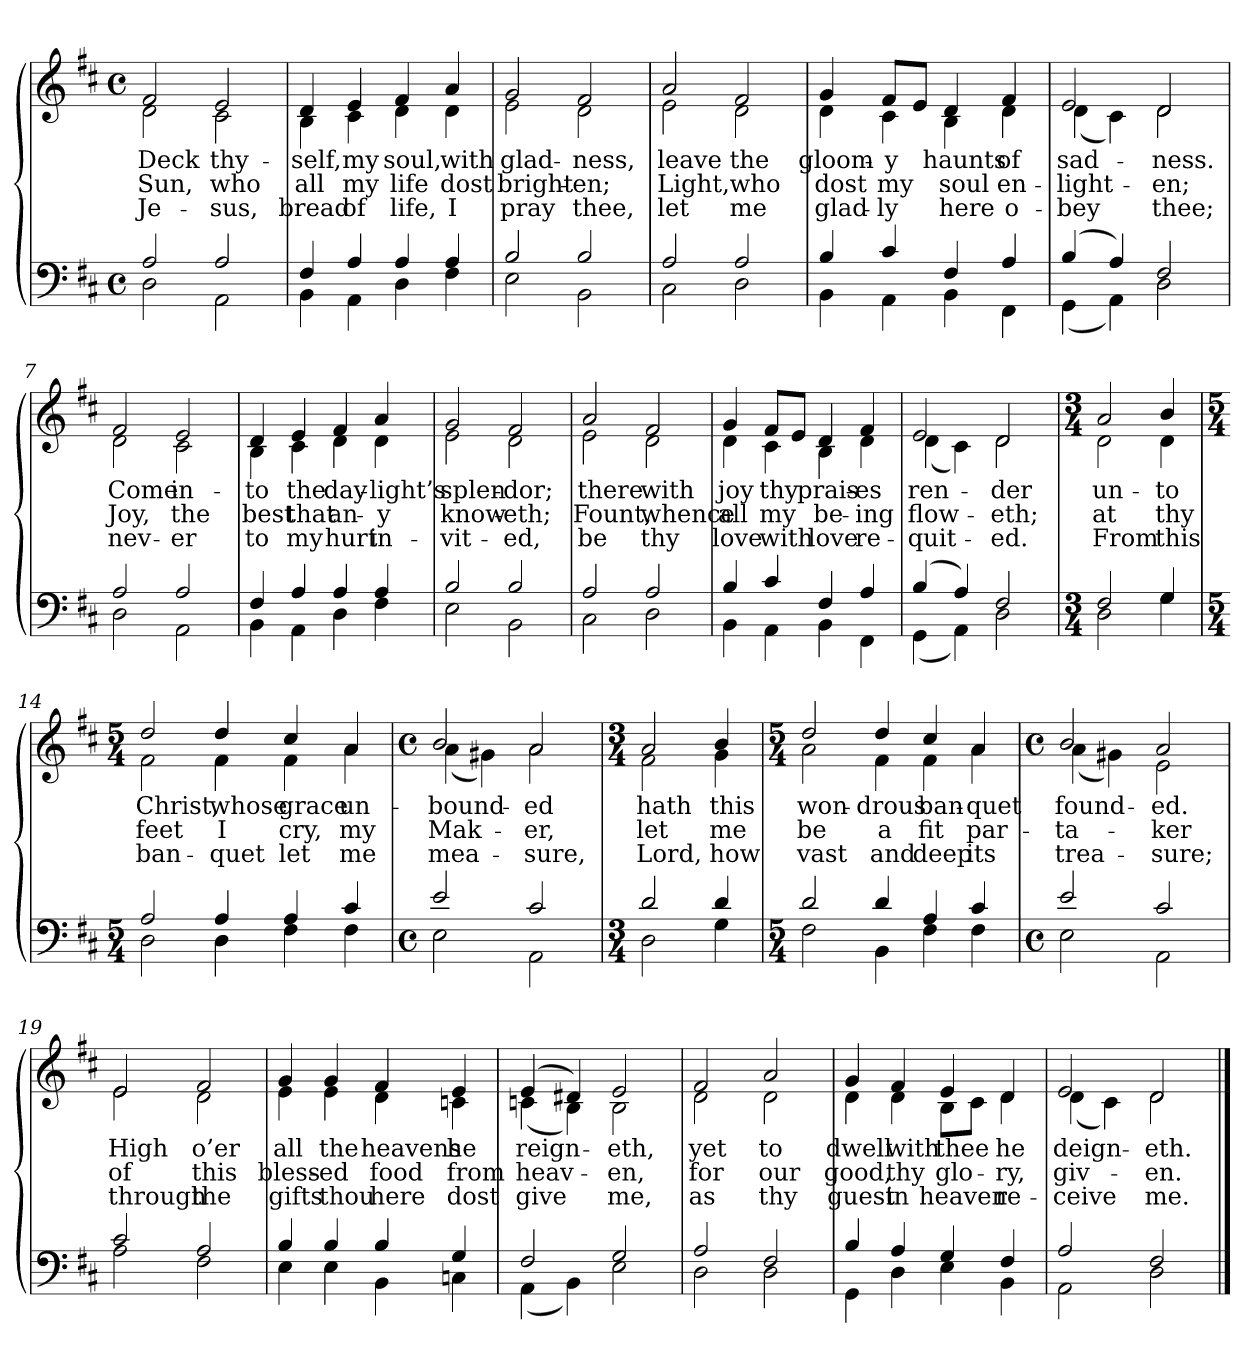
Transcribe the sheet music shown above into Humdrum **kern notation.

**kern	**kern	**text	**text	**text
*part2	*part1	*part1	*part1	*part1
*staff2	*staff1	*staff1	*staff1	*staff1
*clefF4	*clefG2	*	*	*
*k[f#c#]	*k[f#c#]	*	*	*
*M4/4	*M4/4	*	*	*
*met(c)	*met(c)	*	*	*
=1	=1	=1	=1	=1
*^	*	*	*	*
!	!	!LO:TX:b:i:t=Verse	!	!	!
!	!	!	!LO:LY:b	!LO:LY:b	!LO:LY:b
*	*	*^	*	*	*
2A/	2D\	2f#/	2d\	Deck	Sun,	Je-
!	!	!	!	!LO:LY:b	!LO:LY:b	!LO:LY:b
2A/	2AA\	2e/	2c#\	thy-	who	-sus,
=2	=2	=2	=2	=2	=2	=2
!	!	!	!	!LO:LY:b	!LO:LY:b	!LO:LY:b
4F#/	4BB\	4d/	4B\	-self,	all	bread
!	!	!	!	!LO:LY:b	!LO:LY:b	!LO:LY:b
4A/	4AA\	4e/	4c#\	my	my	of
!	!	!	!	!LO:LY:b	!LO:LY:b	!LO:LY:b
4A/	4D\	4f#/	4d\	soul,	life	life,
!	!	!	!	!LO:LY:b	!LO:LY:b	!LO:LY:b
4A/	4F#\	4a/	4d\	with	dost	I
=3	=3	=3	=3	=3	=3	=3
!	!	!	!	!LO:LY:b	!LO:LY:b	!LO:LY:b
2B/	2E\	2g/	2e\	glad-	bright-	pray
!	!	!	!	!LO:LY:b	!LO:LY:b	!LO:LY:b
2B/	2BB\	2f#/	2d\	-ness,	-en;	thee,
!!LO:LB:g=z	!!
=4	=4	=4	=4	=4	=4	=4
!	!	!	!	!LO:LY:b	!LO:LY:b	!LO:LY:b
2A/	2C#\	2a/	2e\	leave	Light,	let
!	!	!	!	!LO:LY:b	!LO:LY:b	!LO:LY:b
2A/	2D\	2f#/	2d\	the	who	me
=5	=5	=5	=5	=5	=5	=5
!	!	!	!	!LO:LY:b	!LO:LY:b	!LO:LY:b
4B/	4BB\	4g/	4d\	gloom-	dost	glad-
!	!	!	!	!LO:LY:b	!LO:LY:b	!LO:LY:b
4c#/	4AA\	8f#/L	4c#\	-y	my	-ly
.	.	8e/J	.	.	.	.
!	!	!	!	!LO:LY:b	!LO:LY:b	!LO:LY:b
4F#/	4BB\	4d/	4B\	haunts	soul	here
!	!	!	!	!LO:LY:b	!LO:LY:b	!LO:LY:b
4A/	4FF#\	4f#/	4d\	of	en-	o-
=6	=6	=6	=6	=6	=6	=6
!	!	!	!	!LO:LY:b	!LO:LY:b	!LO:LY:b
(>4B/	(<4GG\	2e/	(<4d\	sad-	-light-	-bey
4A/)	4AA\)	.	4c#\)	.	.	.
!	!	!	!	!LO:LY:b	!LO:LY:b	!LO:LY:b
2F#/	2D\	2d/	2d\	-ness.	-en;	thee;
!!LO:LB:g=z	!!
=7	=7	=7	=7	=7	=7	=7
!	!	!	!	!LO:LY:b	!LO:LY:b	!LO:LY:b
2A/	2D\	2f#/	2d\	Come	Joy,	nev-
!	!	!	!	!LO:LY:b	!LO:LY:b	!LO:LY:b
2A/	2AA\	2e/	2c#\	in-	the	-er
=8	=8	=8	=8	=8	=8	=8
!	!	!	!	!LO:LY:b	!LO:LY:b	!LO:LY:b
4F#/	4BB\	4d/	4B\	-to	best	to
!	!	!	!	!LO:LY:b	!LO:LY:b	!LO:LY:b
4A/	4AA\	4e/	4c#\	the	that	my
!	!	!	!	!LO:LY:b	!LO:LY:b	!LO:LY:b
4A/	4D\	4f#/	4d\	day-	an-	hurt
!	!	!	!	!LO:LY:b	!LO:LY:b	!LO:LY:b
4A/	4F#\	4a/	4d\	-light’s	-y	in-
=9	=9	=9	=9	=9	=9	=9
!	!	!	!	!LO:LY:b	!LO:LY:b	!LO:LY:b
2B/	2E\	2g/	2e\	splen-	know-	-vit-
!	!	!	!	!LO:LY:b	!LO:LY:b	!LO:LY:b
2B/	2BB\	2f#/	2d\	-dor;	-eth;	-ed,
!!LO:LB:g=z	!!
=10	=10	=10	=10	=10	=10	=10
!	!	!	!	!LO:LY:b	!LO:LY:b	!LO:LY:b
2A/	2C#\	2a/	2e\	there	Fount,	be
!	!	!	!	!LO:LY:b	!LO:LY:b	!LO:LY:b
2A/	2D\	2f#/	2d\	with	whence	thy
=11	=11	=11	=11	=11	=11	=11
!	!	!	!	!LO:LY:b	!LO:LY:b	!LO:LY:b
4B/	4BB\	4g/	4d\	joy	all	love
!	!	!	!	!LO:LY:b	!LO:LY:b	!LO:LY:b
4c#/	4AA\	8f#/L	4c#\	thy	my	with
.	.	8e/J	.	.	.	.
!	!	!	!	!LO:LY:b	!LO:LY:b	!LO:LY:b
4F#/	4BB\	4d/	4B\	prais-	be-	love
!	!	!	!	!LO:LY:b	!LO:LY:b	!LO:LY:b
4A/	4FF#\	4f#/	4d\	-es	-ing	re-
=12	=12	=12	=12	=12	=12	=12
!	!	!	!	!LO:LY:b	!LO:LY:b	!LO:LY:b
(>4B/	(<4GG\	2e/	(<4d\	ren-	flow-	-quit-
4A/)	4AA\)	.	4c#\)	.	.	.
!	!	!	!	!LO:LY:b	!LO:LY:b	!LO:LY:b
2F#/	2D\	2d/	2d\	-der	-eth;	-ed.
!!LO:LB:g=z	!!
=13	=13	=13	=13	=13	=13	=13
*M3/4	*	*M3/4	*	*	*	*
!	!	!	!	!LO:LY:b	!LO:LY:b	!LO:LY:b
2F#/	2D\	2a/	2d\	un-	at	From
!	!	!	!	!LO:LY:b	!LO:LY:b	!LO:LY:b
4G/	4G\	4b/	4d\	-to	thy	this
=14	=14	=14	=14	=14	=14	=14
*M5/4	*	*M5/4	*	*	*	*
!	!	!	!	!LO:LY:b	!LO:LY:b	!LO:LY:b
2A/	2D\	2dd/	2f#\	Christ,	feet	ban-
!	!	!	!	!LO:LY:b	!LO:LY:b	!LO:LY:b
4A/	4D\	4dd/	4f#\	whose	I	-quet
!	!	!	!	!LO:LY:b	!LO:LY:b	!LO:LY:b
4A/	4F#\	4cc#/	4f#\	grace	cry,	let
!	!	!	!	!LO:LY:b	!LO:LY:b	!LO:LY:b
4c#/	4F#\	4a/	4a\	un-	my	me
=15	=15	=15	=15	=15	=15	=15
*M4/4	*	*M4/4	*	*	*	*
*met(c)	*	*met(c)	*	*	*	*
!	!	!	!	!LO:LY:b	!LO:LY:b	!LO:LY:b
2e/	2E\	2b/	(<4a\	-bound-	Mak-	mea-
.	.	.	4g#X\)	.	.	.
!	!	!	!	!LO:LY:b	!LO:LY:b	!LO:LY:b
2c#/	2AA\	2a/	2a\	-ed	-er,	-sure,
!!LO:LB:g=z	!!
=16	=16	=16	=16	=16	=16	=16
*M3/4	*	*M3/4	*	*	*	*
!	!	!	!	!LO:LY:b	!LO:LY:b	!LO:LY:b
2d/	2D\	2a/	2f#\	hath	let	Lord,
!	!	!	!	!LO:LY:b	!LO:LY:b	!LO:LY:b
4d/	4G\	4b/	4g\	this	me	how
=17	=17	=17	=17	=17	=17	=17
*M5/4	*	*M5/4	*	*	*	*
!	!	!	!	!LO:LY:b	!LO:LY:b	!LO:LY:b
2d/	2F#\	2dd/	2a\	won-	be	vast
!	!	!	!	!LO:LY:b	!LO:LY:b	!LO:LY:b
4d/	4BB\	4dd/	4f#\	-drous	a	and
!	!	!	!	!LO:LY:b	!LO:LY:b	!LO:LY:b
4A/	4F#\	4cc#/	4f#\	ban-	fit	deep
!	!	!	!	!LO:LY:b	!LO:LY:b	!LO:LY:b
4c#/	4F#\	4a/	4a\	-quet	par-	its
=18	=18	=18	=18	=18	=18	=18
*M4/4	*	*M4/4	*	*	*	*
*met(c)	*	*met(c)	*	*	*	*
!	!	!	!	!LO:LY:b	!LO:LY:b	!LO:LY:b
2e/	2E\	2b/	(<4a\	found-	-ta-	trea-
.	.	.	4g#X\)	.	.	.
!	!	!	!	!LO:LY:b	!LO:LY:b	!LO:LY:b
2c#/	2AA\	2a/	2e\	-ed.	-ker	-sure;
!!LO:LB:g=z	!!
=19	=19	=19	=19	=19	=19	=19
!	!	!	!	!LO:LY:b	!LO:LY:b	!LO:LY:b
2c#/	2A\	2e/	2e\	High	of	through
!	!	!	!	!LO:LY:b	!LO:LY:b	!LO:LY:b
2A/	2F#\	2f#/	2d\	o’er	this	the
=20	=20	=20	=20	=20	=20	=20
!	!	!	!	!LO:LY:b	!LO:LY:b	!LO:LY:b
4B/	4E\	4g/	4e\	all	bless-	gifts
!	!	!	!	!LO:LY:b	!LO:LY:b	!LO:LY:b
4B/	4E\	4g/	4e\	the	-ed	thou
!	!	!	!	!LO:LY:b	!LO:LY:b	!LO:LY:b
4B/	4BB\	4f#/	4d\	heavens	food	here
!	!	!	!	!LO:LY:b	!LO:LY:b	!LO:LY:b
4G/	4Cn\	4e/	4cn\	he	from	dost
=21	=21	=21	=21	=21	=21	=21
!	!	!	!	!LO:LY:b	!LO:LY:b	!LO:LY:b
2F#/	(<4AA\	(>4e/	(<4cn\	reign-	heav-	give
.	4BB\)	4d#X/)	4B\)	.	.	.
!	!	!	!	!LO:LY:b	!LO:LY:b	!LO:LY:b
2G/	2E\	2e/	2B\	-eth,	-en,	me,
!!LO:LB:g=z	!!
=22	=22	=22	=22	=22	=22	=22
!	!	!	!	!LO:LY:b	!LO:LY:b	!LO:LY:b
2A/	2D\	2f#/	2d\	yet	for	as
!	!	!	!	!LO:LY:b	!LO:LY:b	!LO:LY:b
2F#/	2D\	2a/	2d\	to	our	thy
=23	=23	=23	=23	=23	=23	=23
!	!	!	!	!LO:LY:b	!LO:LY:b	!LO:LY:b
4B/	4GG\	4g/	4d\	dwell	good,	guest
!	!	!	!	!LO:LY:b	!LO:LY:b	!LO:LY:b
4A/	4D\	4f#/	4d\	with	thy	in
!	!	!	!	!LO:LY:b	!LO:LY:b	!LO:LY:b
4G/	4E\	4e/	8B\L	thee	glo-	heaven
.	.	.	8c#\J	.	.	.
!	!	!	!	!LO:LY:b	!LO:LY:b	!LO:LY:b
4F#/	4BB\	4d/	4d\	he	-ry,	re-
=24	=24	=24	=24	=24	=24	=24
!	!	!	!	!LO:LY:b	!LO:LY:b	!LO:LY:b
2A/	2AA\	2e/	(<4d\	deign-	giv-	-ceive
.	.	.	4c#\)	.	.	.
!	!	!	!	!LO:LY:b	!LO:LY:b	!LO:LY:b
2F#/	2D\	2d/	2d\	-eth.	-en.	me.
*v	*v	*	*	*	*	*
*	*v	*v	*	*	*
==	==	==	==	==
*-	*-	*-	*-	*-
